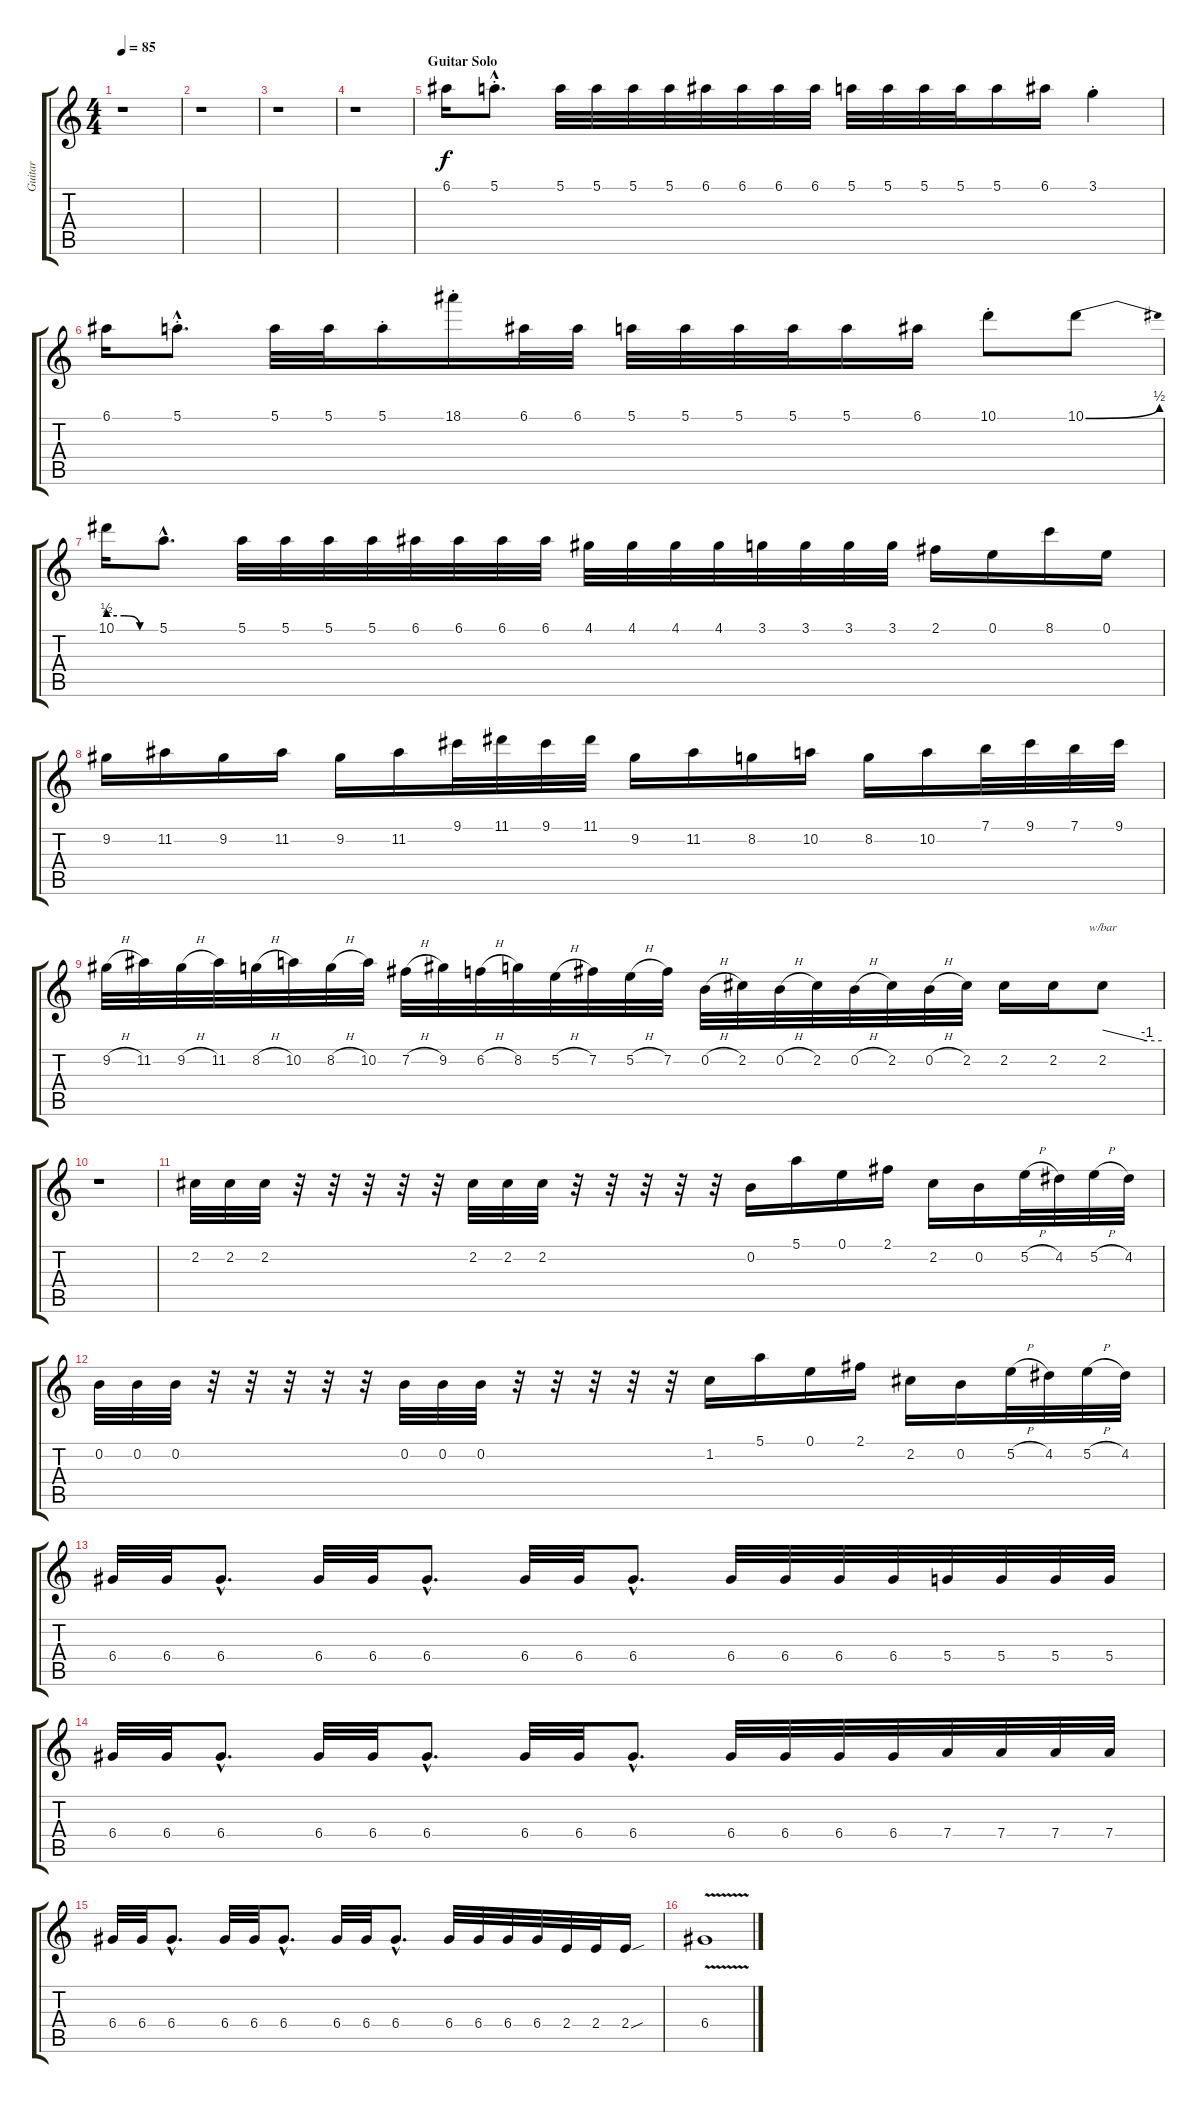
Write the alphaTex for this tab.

\track ("Guitar" "Guitar") {instrument overdrivenguitar}
\staff {score tabs}
\tuning (E4 B3 G3 D3 A2 E2) {hide}
\ts (4 4)
\tempo 85
\clef g2
\ks c
r.1{dy f} |
r.1 |
r.1 |
r.1 |
\section ("" "Guitar Solo")
6.1.16{balance 8} 5.1{hac st}.8{d} 5.1.32 5.1.32 5.1.32 5.1.32 6.1.32 6.1.32 6.1.32 6.1.32 5.1.32 5.1.32 5.1.32 5.1.32 5.1.16 6.1.16 3.1{st}.4 |
6.1.16 5.1{hac st}.8{d} 5.1.32 5.1.32 5.1{st}.16 18.1{st}.16 6.1.32 6.1.32 5.1.32 5.1.32 5.1.32 5.1.32 5.1.16 6.1.16 10.1{st}.8 10.1{be (bend 0 0 60 2)}.8 |
10.1{be (custom 0 2 20 2 40 0 60 0)}.16 5.1{hac}.8{d} 5.1.32 5.1.32 5.1.32 5.1.32 6.1.32 6.1.32 6.1.32 6.1.32 4.1.32 4.1.32 4.1.32 4.1.32 3.1.32 3.1.32 3.1.32 3.1.32 2.1.16 0.1.16 8.1.16 0.1.16 |
9.2.16 11.2.16 9.2.16 11.2.16 9.2.16 11.2.16 9.1.32 11.1.32 9.1.32 11.1.32 9.2.16 11.2.16 8.2.16 10.2.16 8.2.16 10.2.16 7.1.32 9.1.32 7.1.32 9.1.32 |
9.2{h}.32 11.2.32 9.2{h}.32 11.2.32 8.2{h}.32 10.2.32 8.2{h}.32 10.2.32 7.2{h}.32 9.2.32 6.2{h}.32 8.2.32 5.2{h}.32 7.2.32 5.2{h}.32 7.2.32 0.2{h}.32 2.2.32 0.2{h}.32 2.2.32 0.2{h}.32 2.2.32 0.2{h}.32 2.2.32 2.2.16 2.2.16 2.2.8{tbe (custom default 0 0 45 -4 60 -4)} |
r.1 |
2.2.32 2.2.32 2.2.32 r.32 r.32 r.32 r.32 r.32 2.2.32 2.2.32 2.2.32 r.32 r.32 r.32 r.32 r.32 0.2.16 5.1.16 0.1.16 2.1.16 2.2.16 0.2.16 5.2{h}.32 4.2.32 5.2{h}.32 4.2.32 |
0.2.32 0.2.32 0.2.32 r.32 r.32 r.32 r.32 r.32 0.2.32 0.2.32 0.2.32 r.32 r.32 r.32 r.32 r.32 1.2.16 5.1.16 0.1.16 2.1.16 2.2.16 0.2.16 5.2{h}.32 4.2.32 5.2{h}.32 4.2.32 |
6.4.32 6.4.32 6.4{hac}.8{d} 6.4.32 6.4.32 6.4{hac}.8{d} 6.4.32 6.4.32 6.4{hac}.8{d} 6.4.32 6.4.32 6.4.32 6.4.32 5.4.32 5.4.32 5.4.32 5.4.32 |
6.4.32 6.4.32 6.4{hac}.8{d} 6.4.32 6.4.32 6.4{hac}.8{d} 6.4.32 6.4.32 6.4{hac}.8{d} 6.4.32 6.4.32 6.4.32 6.4.32 7.4.32 7.4.32 7.4.32 7.4.32 |
6.4.32 6.4.32 6.4{hac}.8{d} 6.4.32 6.4.32 6.4{hac}.8{d} 6.4.32 6.4.32 6.4{hac}.8{d} 6.4.32 6.4.32 6.4.32 6.4.32 2.4.32 2.4.32 2.4{sou}.16 |
6.4{v}.1
